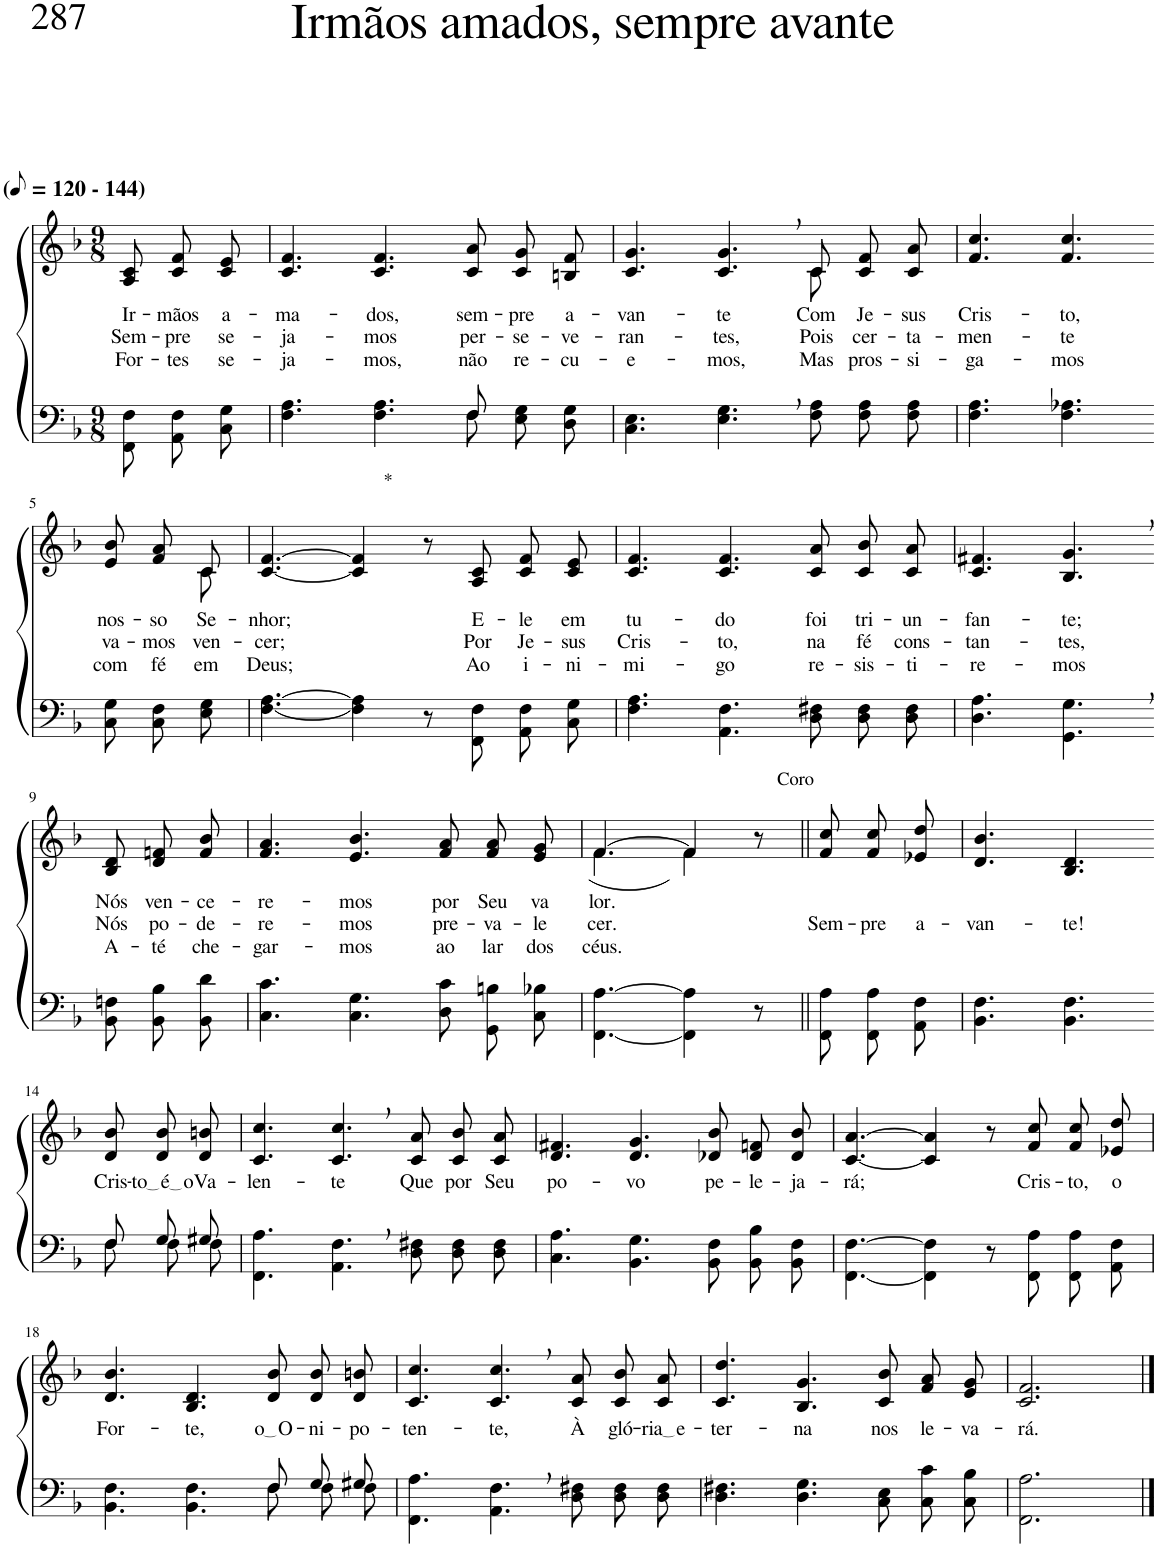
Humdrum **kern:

**kern	**kern	**text	**text	**text
*part2	*part1	*part1	*part1	*part1
*staff2	*staff1	*staff1	*staff1	*staff1
*I"Parte III e IV	*I"Parte I e II	*	*	*
*clefF4	*clefG2	*	*	*
*Trd-1c-2	*Trd-1c-2	*	*	*
*k[b-]	*k[b-]	*	*	*
*M9/8	*M9/8	*	*	*
*MM60	*MM60	*	*	*
=1	=1	=1	=1	=1
!	!LO:TX:a:B:t=(	!	!	!
!	!LO:TX:a:B:t=- 144)	!	!	!
!	!	!LO:LY:b	!LO:LY:b	!LO:LY:b
8FF/ 8F/L	8A/ 8c/L	Ir-	Sem-	For-
!	!	!LO:LY:b	!LO:LY:b	!LO:LY:b
8AA/ 8F/	8c/ 8f/	-mãos	-pre	-tes
!	!	!LO:LY:b	!LO:LY:b	!LO:LY:b
8C/ 8G/J	8c/ 8e/J	a-	se-	se-
=2	=2	=2	=2	=2
*^	*	*	*	*
!	!	!	!LO:LY:b	!LO:LY:b	!LO:LY:b
4.F\ 4.A\	2.ryy	4.c/ 4.f/	-ma-	-ja-	-ja-
!	!	!	!LO:LY:b	!LO:LY:b	!LO:LY:b
4.F\ 4.A\	.	4.c/ 4.f/	-dos,	-mos	-mos,
!	!	!	!LO:LY:b	!LO:LY:b	!LO:LY:b
8F\L	8F/	8c/ 8a/L	sem-	per-	não
!	!	!	!LO:LY:b	!LO:LY:b	!LO:LY:b
8E\ 8G\	4ryy	8c/ 8g/	-pre	-se-	re-
!	!	!	!LO:LY:b	!LO:LY:b	!LO:LY:b
8D\ 8G\J	.	8Bn/ 8f/J	a-	-ve-	-cu-
*v	*v	*	*	*	*
=3	=3	=3	=3	=3
!	!	!LO:LY:b	!LO:LY:b	!LO:LY:b
*	*^	*	*	*
4.C\ 4.E\	4.c/ 4.g/	2.ryy	-van-	-ran-	-e-
!	!	!	!LO:LY:b	!LO:LY:b	!LO:LY:b
4.E\, 4.G\,	4.c/, 4.g/,	.	-te	-tes,	-mos,
!	!	!	!LO:LY:b	!LO:LY:b	!LO:LY:b
8F\ 8A\L	8c/L	8c\	Com	Pois	Mas
!	!	!	!LO:LY:b	!LO:LY:b	!LO:LY:b
8F\ 8A\	8c/ 8f/	4ryy	Je-	cer-	pros-
!	!	!	!LO:LY:b	!LO:LY:b	!LO:LY:b
8F\ 8A\J	8c/ 8a/J	.	-sus	-ta-	-si-
*	*v	*v	*	*	*
=4	=4	=4	=4	=4
!	!	!LO:LY:b	!LO:LY:b	!LO:LY:b
4.F\ 4.A\	4.f/ 4.cc/	Cris-	-men-	-ga-
!	!	!LO:LY:b	!LO:LY:b	!LO:LY:b
4.F\ 4.A-X\	4.f/ 4.cc/	-to,	-te	-mos
!!LO:LB:g=z
=5-	=5-	=5-	=5-	=5-
!	!	!LO:LY:b	!LO:LY:b	!LO:LY:b
*	*^	*	*	*
8C\ 8G\L	8e/ 8b-/L	4ryy	nos-	va-	com
!	!	!	!LO:LY:b	!LO:LY:b	!LO:LY:b
8C\ 8F\	8f/ 8a/	.	-so	-mos	fé
!	!	!	!LO:LY:b	!LO:LY:b	!LO:LY:b
8E\ 8G\J	8c/J	8c\	Se-	ven-	em
=6	=6	=6	=6	=6	=6
!	!	!	!LO:LY:b	!LO:LY:b	!LO:LY:b
*	*v	*v	*	*	*
[4.F\ [4.A\	[4.c/ [4.f/	-nhor;	-cer;	Deus;
!	!LO:TX:a:t=*	!	!	!
4F\] 4A\]	4c/] 4f/]	.	.	.
8r	8r	.	.	.
!	!	!LO:LY:b	!LO:LY:b	!LO:LY:b
8FF/ 8F/L	8A/ 8c/L	E-	Por	Ao
!	!	!LO:LY:b	!LO:LY:b	!LO:LY:b
8AA/ 8F/	8c/ 8f/	-le	Je-	i-
!	!	!LO:LY:b	!LO:LY:b	!LO:LY:b
8C/ 8G/J	8c/ 8e/J	em	-sus	-ni-
=7	=7	=7	=7	=7
!	!	!LO:LY:b	!LO:LY:b	!LO:LY:b
4.F\ 4.A\	4.c/ 4.f/	tu-	Cris-	-mi-
!	!	!LO:LY:b	!LO:LY:b	!LO:LY:b
4.AA\ 4.F\	4.c/ 4.f/	-do	-to,	-go
!	!	!LO:LY:b	!LO:LY:b	!LO:LY:b
8D\ 8F#X\L	8c/ 8a/L	foi	na	re-
!	!	!LO:LY:b	!LO:LY:b	!LO:LY:b
8D\ 8F#\	8c/ 8b-/	tri-	fé	-sis-
!	!	!LO:LY:b	!LO:LY:b	!LO:LY:b
8D\ 8F#\J	8c/ 8a/J	-un-	cons-	-ti-
=8	=8	=8	=8	=8
!	!	!LO:LY:b	!LO:LY:b	!LO:LY:b
4.D\ 4.A\	4.c/ 4.f#X/	-fan-	-tan-	-re-
!	!	!LO:LY:b	!LO:LY:b	!LO:LY:b
4.GG\, 4.G\,	4.B-/, 4.g/,	-te;	-tes,	-mos
!!LO:LB:g=z
=9-	=9-	=9-	=9-	=9-
!	!	!LO:LY:b	!LO:LY:b	!LO:LY:b
8BB-\ 8Fn\L	8B-/ 8d/L	Nós	Nós	A-
!	!	!LO:LY:b	!LO:LY:b	!LO:LY:b
8BB-\ 8B-\	8d/ 8fn/	ven-	po-	-té
!	!	!LO:LY:b	!LO:LY:b	!LO:LY:b
8BB-\ 8d\J	8f/ 8b-/J	-ce-	-de-	che-
=10	=10	=10	=10	=10
!	!	!LO:LY:b	!LO:LY:b	!LO:LY:b
4.C\ 4.c\	4.f/ 4.a/	-re-	-re-	-gar-
!	!	!LO:LY:b	!LO:LY:b	!LO:LY:b
4.C\ 4.G\	4.e/ 4.b-/	-mos	-mos	-mos
!	!	!LO:LY:b	!LO:LY:b	!LO:LY:b
8D\ 8c\L	8f/ 8a/L	por	pre-	ao
!	!	!LO:LY:b	!LO:LY:b	!LO:LY:b
8GG\ 8Bn\	8f/ 8a/	Seu	-va-	lar
!	!	!LO:LY:b	!LO:LY:b	!LO:LY:b
8C\ 8B-X\J	8e/ 8g/J	va-	-le-	dos
=11	=11	=11	=11	=11
*	*^	*	*	*
!	!	!	!LO:LY:b	!LO:LY:b	!LO:LY:b
[4.FF\ [4.A\	([4.f/	4.f\	-lor.	-cer.	céus.
4FF\] 4A\]	4f/]	4f\)	.	.	.
!	!LO:TX:a:t=Coro	!	!	!	!
8r	8r	8ryy	.	.	.
=12||	=12||	=12||	=12||	=12||	=12||
!	!	!	!	!LO:LY:b	!
*	*v	*v	*	*	*
8FF/ 8A/L	8f/ 8cc/L	.	Sem-	.
!	!	!	!LO:LY:b	!
8FF/ 8A/	8f/ 8cc/	.	-pre	.
!	!	!	!LO:LY:b	!
8AA/ 8F/J	8e-X/ 8dd/J	.	a-	.
=13	=13	=13	=13	=13
!	!	!	!LO:LY:b	!
4.BB-\ 4.F\	4.d/ 4.b-/	.	-van-	.
!	!	!	!LO:LY:b	!
4.BB-\ 4.F\	4.B-/ 4.d/	.	-te!	.
!!LO:LB:g=z
=14-	=14-	=14-	=14-	=14-
*^	*	*	*	*
!	!	!	!LO:LY:b	!	!
8F/L	8F\L	8d/ 8b-/L	Cris-	.	.
!	!	!	!LO:LY:b	!	!
8G/	8F\	8d/ 8b-/	to é o	.	.
!	!	!	!LO:LY:b	!	!
8G#X/J	8F\J	8d/ 8bn/J	Va-	.	.
=15	=15	=15	=15	=15	=15
!	!	!	!LO:LY:b	!	!
*v	*v	*	*	*	*
4.FF\ 4.A\	4.c/ 4.cc/	-len-	.	.
!	!	!LO:LY:b	!	!
4.AA\, 4.F\,	4.c/, 4.cc/,	-te	.	.
!	!	!LO:LY:b	!	!
8D\ 8F#X\L	8c/ 8a/L	Que	.	.
!	!	!LO:LY:b	!	!
8D\ 8F#\	8c/ 8b-/	por	.	.
!	!	!LO:LY:b	!	!
8D\ 8F#\J	8c/ 8a/J	Seu	.	.
=16	=16	=16	=16	=16
!	!	!LO:LY:b	!	!
4.C\ 4.A\	4.d/ 4.f#X/	po-	.	.
!	!	!LO:LY:b	!	!
4.BB-\ 4.G\	4.d/ 4.g/	-vo	.	.
!	!	!LO:LY:b	!	!
8BB-\ 8F\L	8d-X/ 8b-/L	pe-	.	.
!	!	!LO:LY:b	!	!
8BB-\ 8B-\	8d-/ 8fn/	-le-	.	.
!	!	!LO:LY:b	!	!
8BB-\ 8F\J	8d-/ 8b-/J	-ja-	.	.
=17	=17	=17	=17	=17
!	!	!LO:LY:b	!	!
[4.FF\ [4.F\	[4.c/ [4.a/	-rá;	.	.
4FF\] 4F\]	4c/] 4a/]	.	.	.
8r	8r	.	.	.
!	!	!LO:LY:b	!	!
8FF/ 8A/L	8f/ 8cc/L	Cris-	.	.
!	!	!LO:LY:b	!	!
8FF/ 8A/	8f/ 8cc/	-to,	.	.
!	!	!LO:LY:b	!	!
8AA/ 8F/J	8e-X/ 8dd/J	o	.	.
!!LO:LB:g=z
=18	=18	=18	=18	=18
*^	*	*	*	*
!	!	!	!LO:LY:b	!	!
2.ryy	4.BB-\ 4.F\	4.d/ 4.b-/	For-	.	.
!	!	!	!LO:LY:b	!	!
.	4.BB-\ 4.F\	4.B-/ 4.d/	-te,	.	.
!	!	!	!LO:LY:b	!	!
8F/L	8F\L	8d/ 8b-/L	o O	.	.
!	!	!	!LO:LY:b	!	!
8G/	8F\	8d/ 8b-/	-ni-	.	.
!	!	!	!LO:LY:b	!	!
8G#X/J	8F\J	8d/ 8bn/J	-po-	.	.
=19	=19	=19	=19	=19	=19
!	!	!	!LO:LY:b	!	!
*v	*v	*	*	*	*
4.FF\ 4.A\	4.c/ 4.cc/	-ten-	.	.
!	!	!LO:LY:b	!	!
4.AA\, 4.F\,	4.c/, 4.cc/,	-te,	.	.
!	!	!LO:LY:b	!	!
8D\ 8F#X\L	8c/ 8a/L	À	.	.
!	!	!LO:LY:b	!	!
8D\ 8F#\	8c/ 8b-/	gló-	.	.
!	!	!LO:LY:b	!	!
8D\ 8F#\J	8c/ 8a/J	ria e	.	.
=20	=20	=20	=20	=20
!	!	!LO:LY:b	!	!
4.D\ 4.F#X\	4.c/ 4.dd/	-ter-	.	.
!	!	!LO:LY:b	!	!
4.D\ 4.G\	4.B-/ 4.g/	-na	.	.
!	!	!LO:LY:b	!	!
8C\ 8E\L	8c/ 8b-/L	nos	.	.
!	!	!LO:LY:b	!	!
8C\ 8c\	8f/ 8a/	le-	.	.
!	!	!LO:LY:b	!	!
8C\ 8B-\J	8e/ 8g/J	-va-	.	.
=21	=21	=21	=21	=21
!	!	!LO:LY:b	!	!
2.FF\ 2.A\	2.c/ 2.f/	-rá.	.	.
==	==	==	==	==
*-	*-	*-	*-	*-
